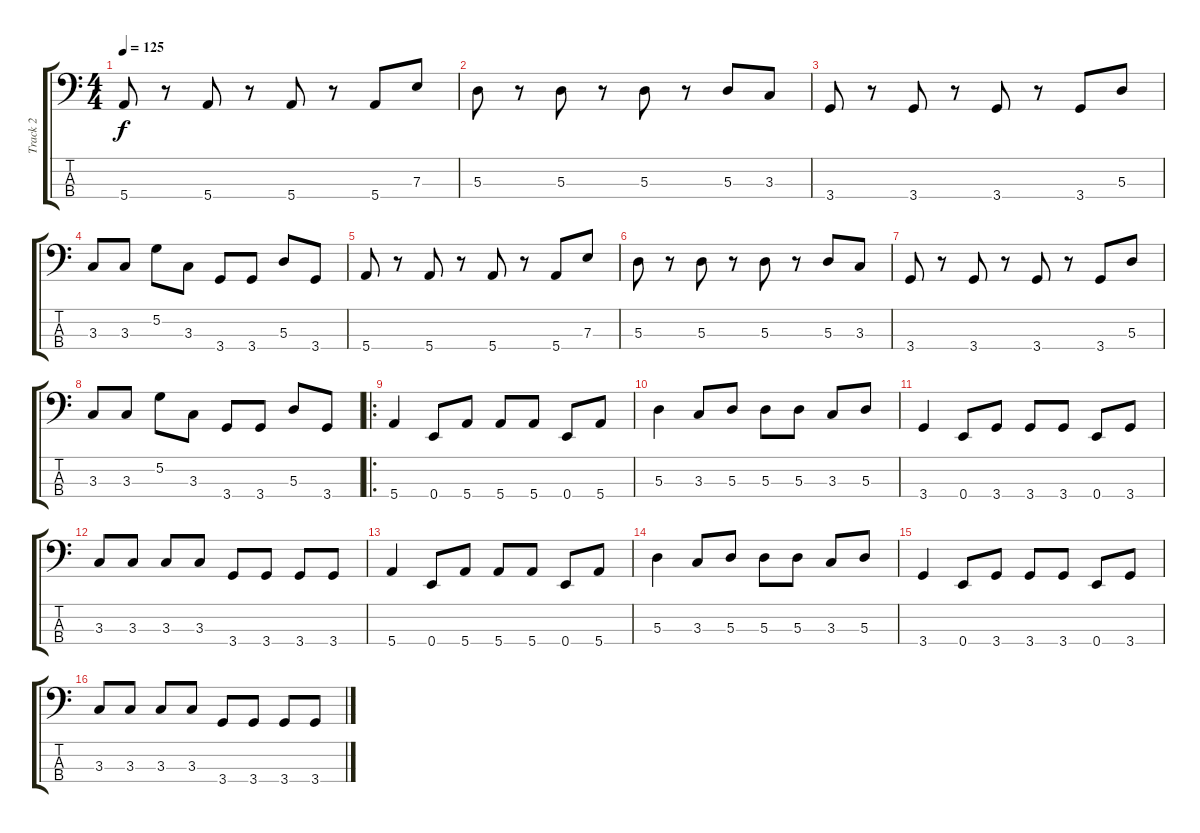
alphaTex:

\track ("Track 2" "Track 2") {instrument electricbassfinger}
\staff {score tabs}
\tuning (G2 D2 A1 E1) {hide}
\ts (4 4)
\tempo 125
\clef f4
\ks c
5.4.8{dy f} r.8 5.4.8 r.8 5.4.8 r.8 5.4.8 7.3.8 |
5.3.8 r.8 5.3.8 r.8 5.3.8 r.8 5.3.8 3.3.8 |
3.4.8 r.8 3.4.8 r.8 3.4.8 r.8 3.4.8 5.3.8 |
3.3.8 3.3.8 5.2.8 3.3.8 3.4.8 3.4.8 5.3.8 3.4.8 |
5.4.8 r.8 5.4.8 r.8 5.4.8 r.8 5.4.8 7.3.8 |
5.3.8 r.8 5.3.8 r.8 5.3.8 r.8 5.3.8 3.3.8 |
3.4.8 r.8 3.4.8 r.8 3.4.8 r.8 3.4.8 5.3.8 |
3.3.8 3.3.8 5.2.8 3.3.8 3.4.8 3.4.8 5.3.8 3.4.8 |
\ro
5.4.4 0.4.8 5.4.8 5.4.8 5.4.8 0.4.8 5.4.8 |
5.3.4 3.3.8 5.3.8 5.3.8 5.3.8 3.3.8 5.3.8 |
3.4.4 0.4.8 3.4.8 3.4.8 3.4.8 0.4.8 3.4.8 |
3.3.8 3.3.8 3.3.8 3.3.8 3.4.8 3.4.8 3.4.8 3.4.8 |
5.4.4 0.4.8 5.4.8 5.4.8 5.4.8 0.4.8 5.4.8 |
5.3.4 3.3.8 5.3.8 5.3.8 5.3.8 3.3.8 5.3.8 |
3.4.4 0.4.8 3.4.8 3.4.8 3.4.8 0.4.8 3.4.8 |
3.3.8 3.3.8 3.3.8 3.3.8 3.4.8 3.4.8 3.4.8 3.4.8
